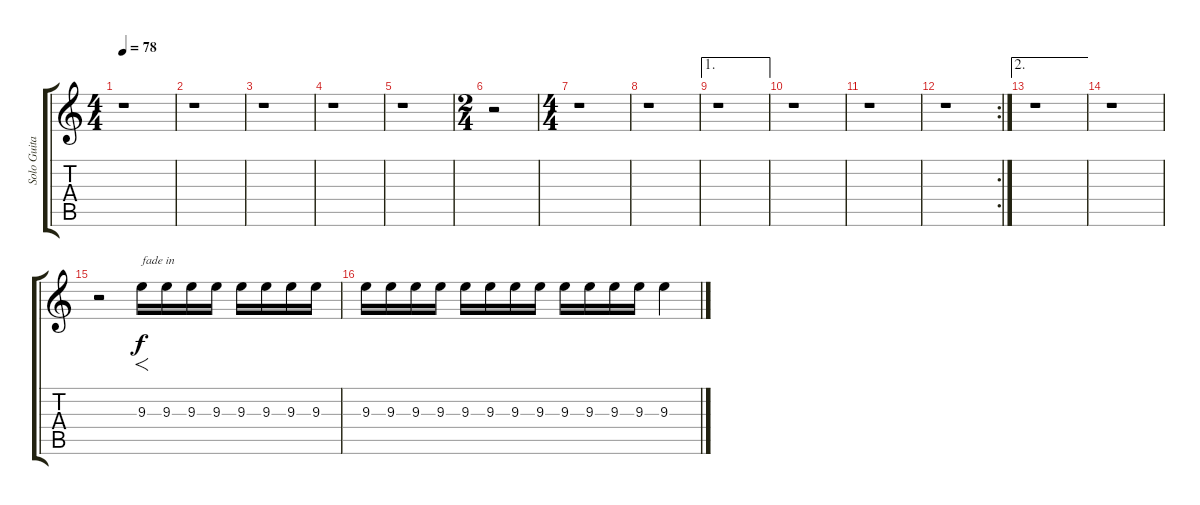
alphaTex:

\track ("Solo Guitar" "Solo Guita") {instrument electricguitarclean}
\staff {score tabs}
\tuning (E4 B3 G3 D3 A2 E2) {hide}
\ts (4 4)
\tempo 78
\clef g2
\ks c
r.1{dy f} |
r.1 |
r.1 |
r.1 |
r.1 |
\ts (2 4)
r.2 |
\ts (4 4)
r.1 |
r.1 |
\ae 1
r.1 |
r.1 |
r.1 |
\rc 2
r.1 |
\ae 2
r.1 |
r.1 |
r.2 9.3.16{f txt "fade in"} 9.3.16 9.3.16 9.3.16 9.3.16 9.3.16 9.3.16 9.3.16 |
9.3.16 9.3.16 9.3.16 9.3.16 9.3.16 9.3.16 9.3.16 9.3.16 9.3.16 9.3.16 9.3.16 9.3.16 9.3.4
